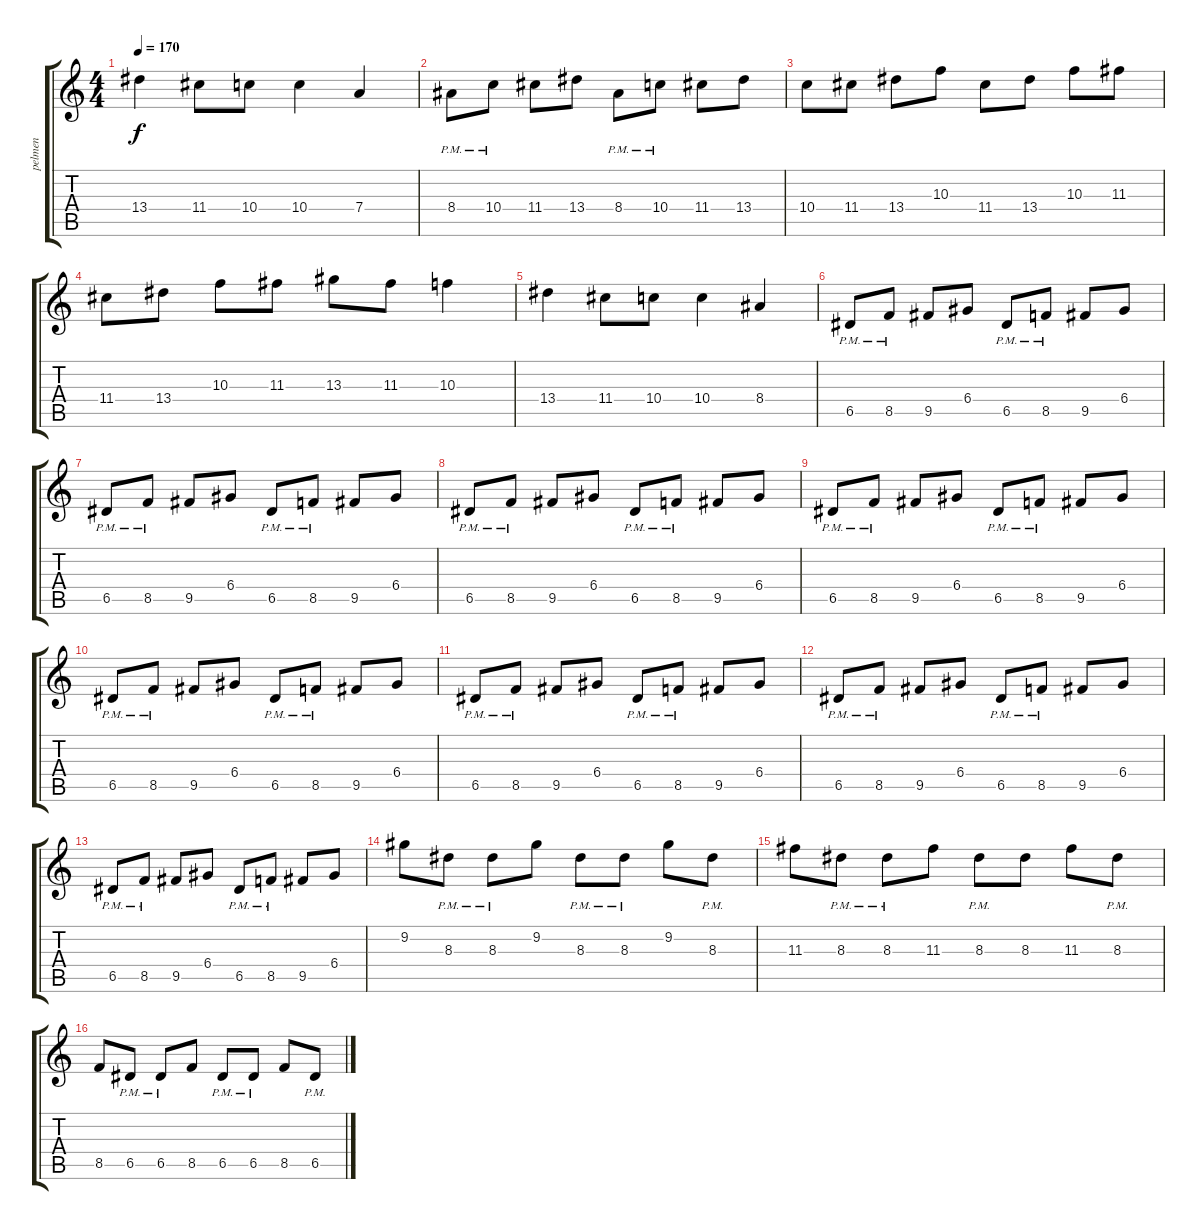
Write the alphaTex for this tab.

\track ("pelmen" "pelmen") {instrument overdrivenguitar}
\staff {score tabs}
\tuning (E4 B3 G3 D3 A2 E2) {hide}
\ts (4 4)
\tempo 170
\clef g2
\ks c
13.4.4{dy f} 11.4.8 10.4.8 10.4.4 7.4.4 |
8.4{pm}.8 10.4{pm}.8 11.4.8 13.4.8 8.4{pm}.8 10.4{pm}.8 11.4.8 13.4.8 |
10.4.8 11.4.8 13.4.8 10.3.8 11.4.8 13.4.8 10.3.8 11.3.8 |
11.4.8 13.4.8 10.3.8 11.3.8 13.3.8 11.3.8 10.3.4 |
13.4.4 11.4.8 10.4.8 10.4.4 8.4.4 |
6.5{pm}.8 8.5{pm}.8 9.5.8 6.4.8 6.5{pm}.8 8.5{pm}.8 9.5.8 6.4.8 |
6.5{pm}.8 8.5{pm}.8 9.5.8 6.4.8 6.5{pm}.8 8.5{pm}.8 9.5.8 6.4.8 |
6.5{pm}.8 8.5{pm}.8 9.5.8 6.4.8 6.5{pm}.8 8.5{pm}.8 9.5.8 6.4.8 |
6.5{pm}.8 8.5{pm}.8 9.5.8 6.4.8 6.5{pm}.8 8.5{pm}.8 9.5.8 6.4.8 |
6.5{pm}.8 8.5{pm}.8 9.5.8 6.4.8 6.5{pm}.8 8.5{pm}.8 9.5.8 6.4.8 |
6.5{pm}.8 8.5{pm}.8 9.5.8 6.4.8 6.5{pm}.8 8.5{pm}.8 9.5.8 6.4.8 |
6.5{pm}.8 8.5{pm}.8 9.5.8 6.4.8 6.5{pm}.8 8.5{pm}.8 9.5.8 6.4.8 |
6.5{pm}.8 8.5{pm}.8 9.5.8 6.4.8 6.5{pm}.8 8.5{pm}.8 9.5.8 6.4.8 |
9.2.8 8.3{pm}.8 8.3{pm}.8 9.2.8 8.3{pm}.8 8.3{pm}.8 9.2.8 8.3{pm}.8 |
11.3.8 8.3{pm}.8 8.3{pm}.8 11.3.8 8.3{pm}.8 8.3.8 11.3.8 8.3{pm}.8 |
8.5.8 6.5{pm}.8 6.5{pm}.8 8.5.8 6.5{pm}.8 6.5{pm}.8 8.5.8 6.5{pm}.8
